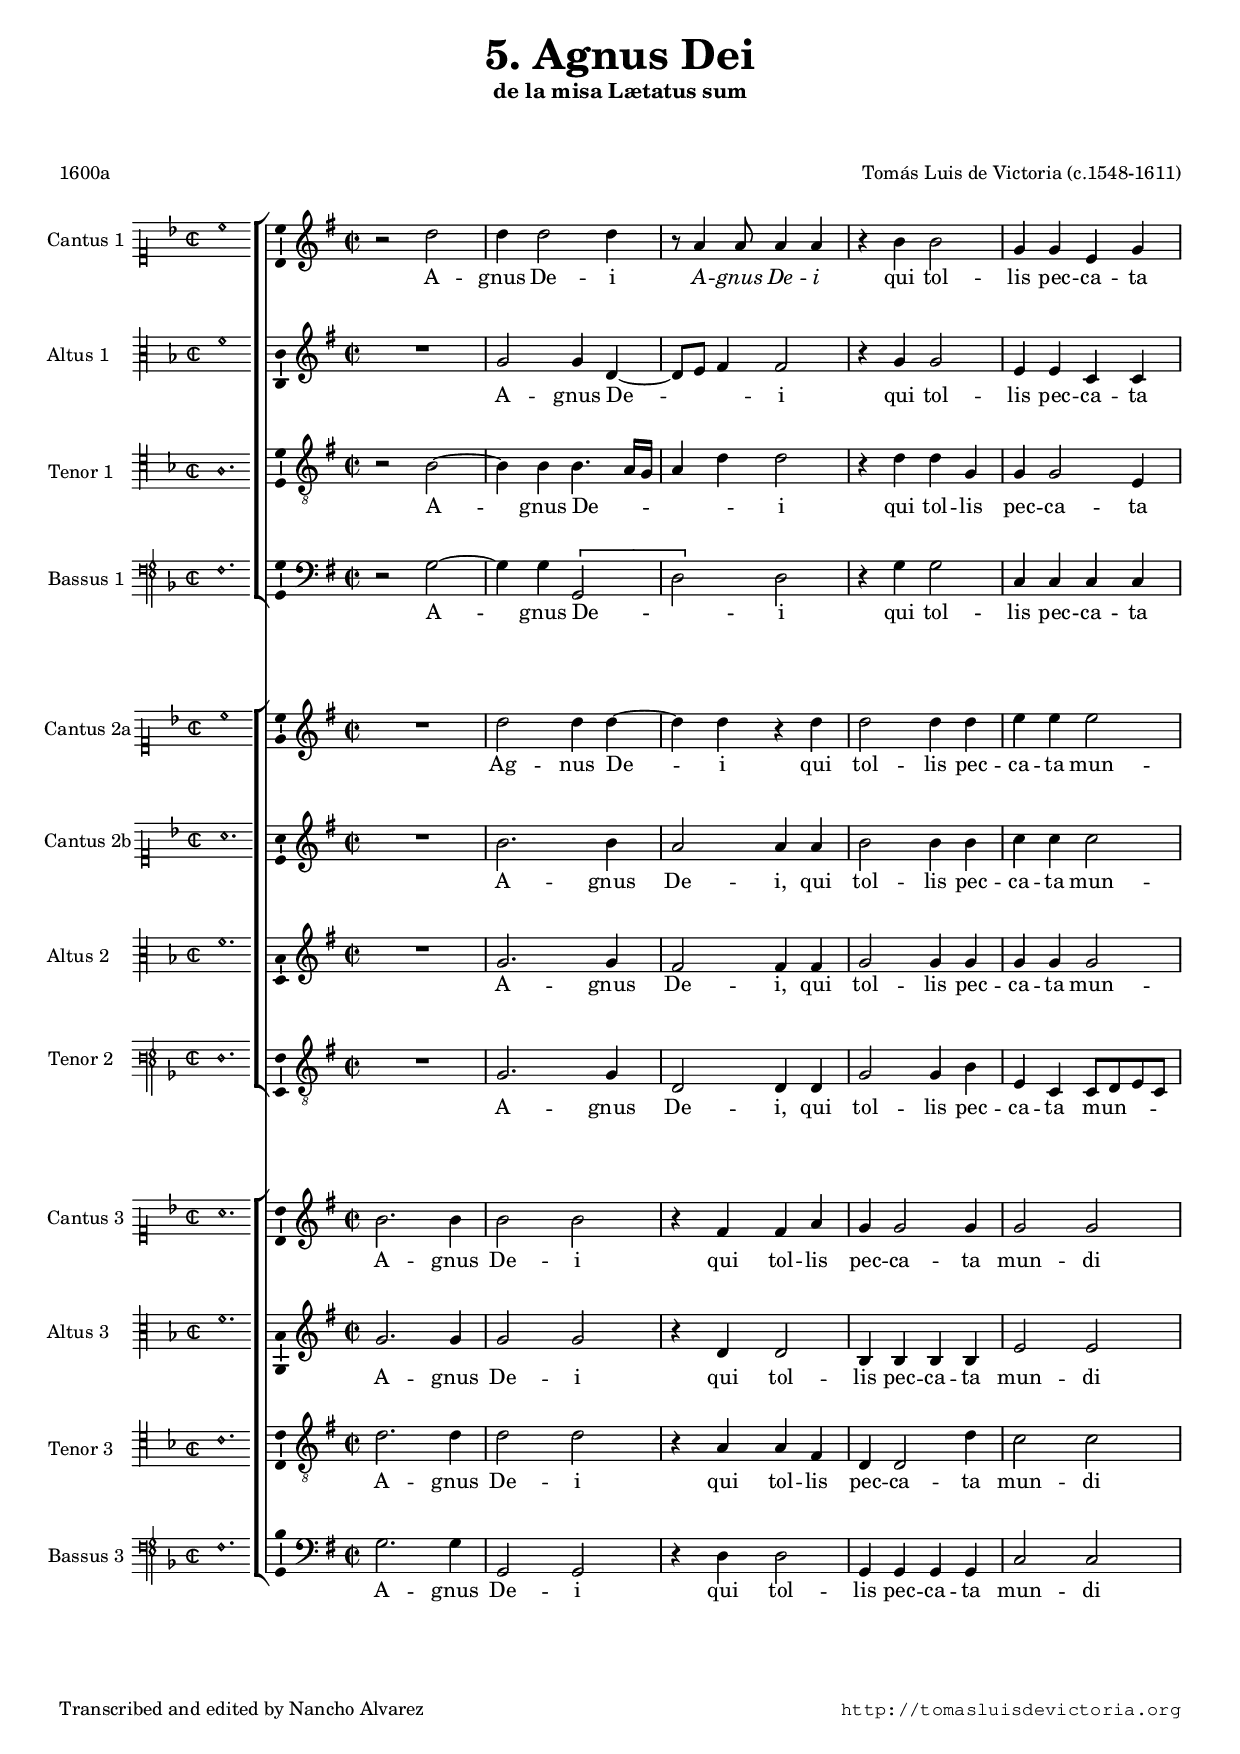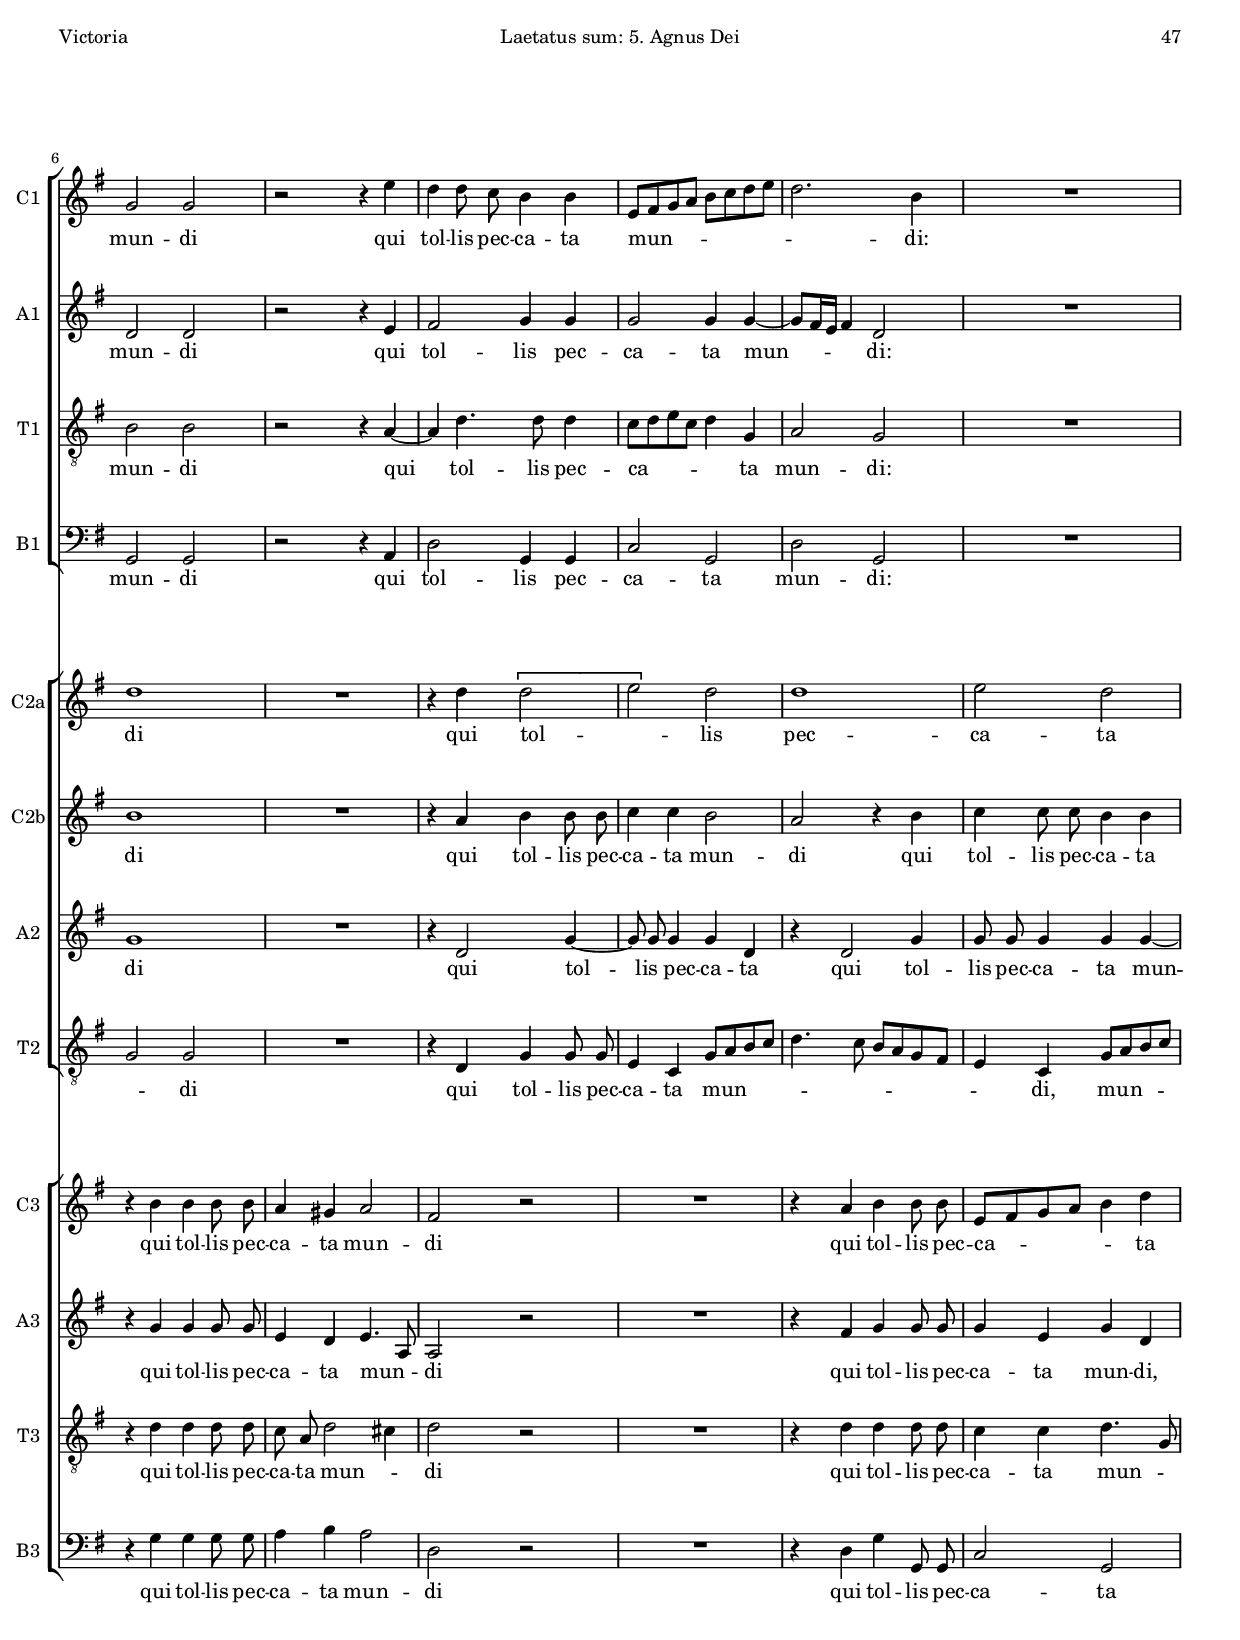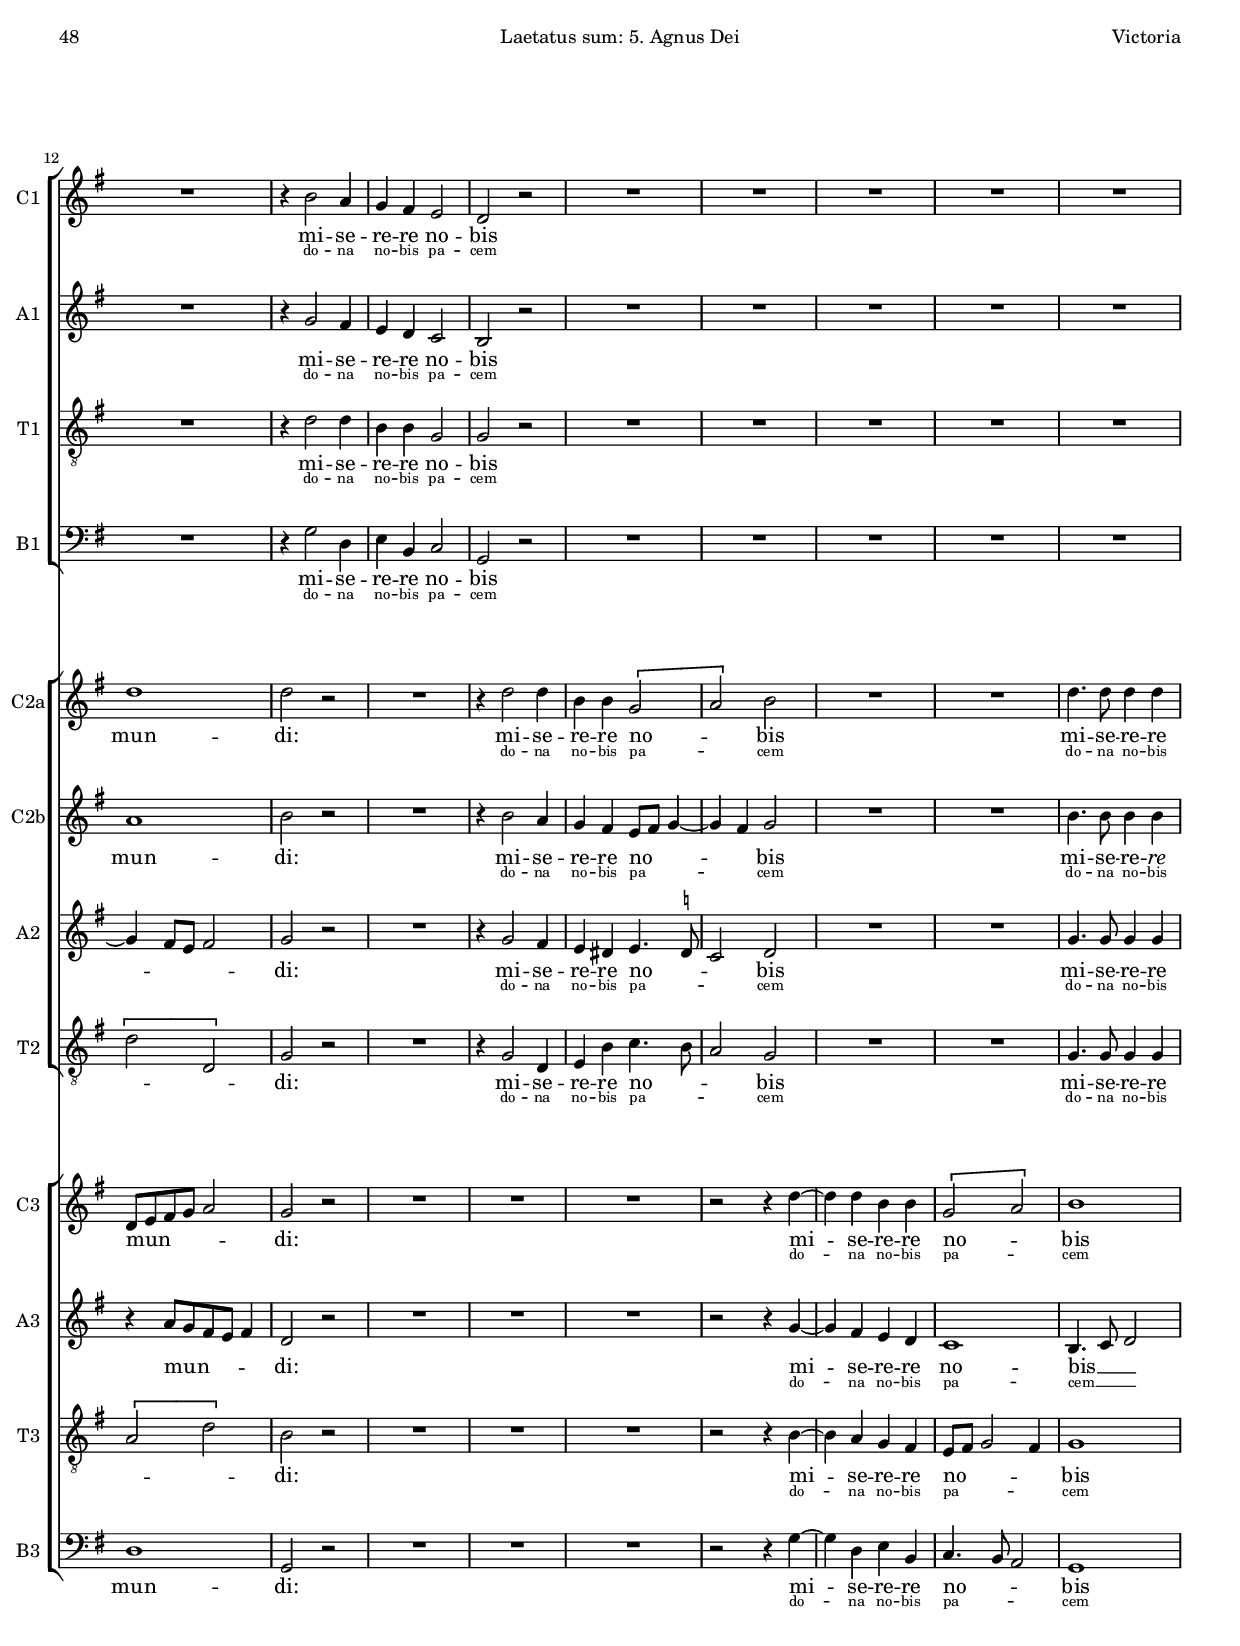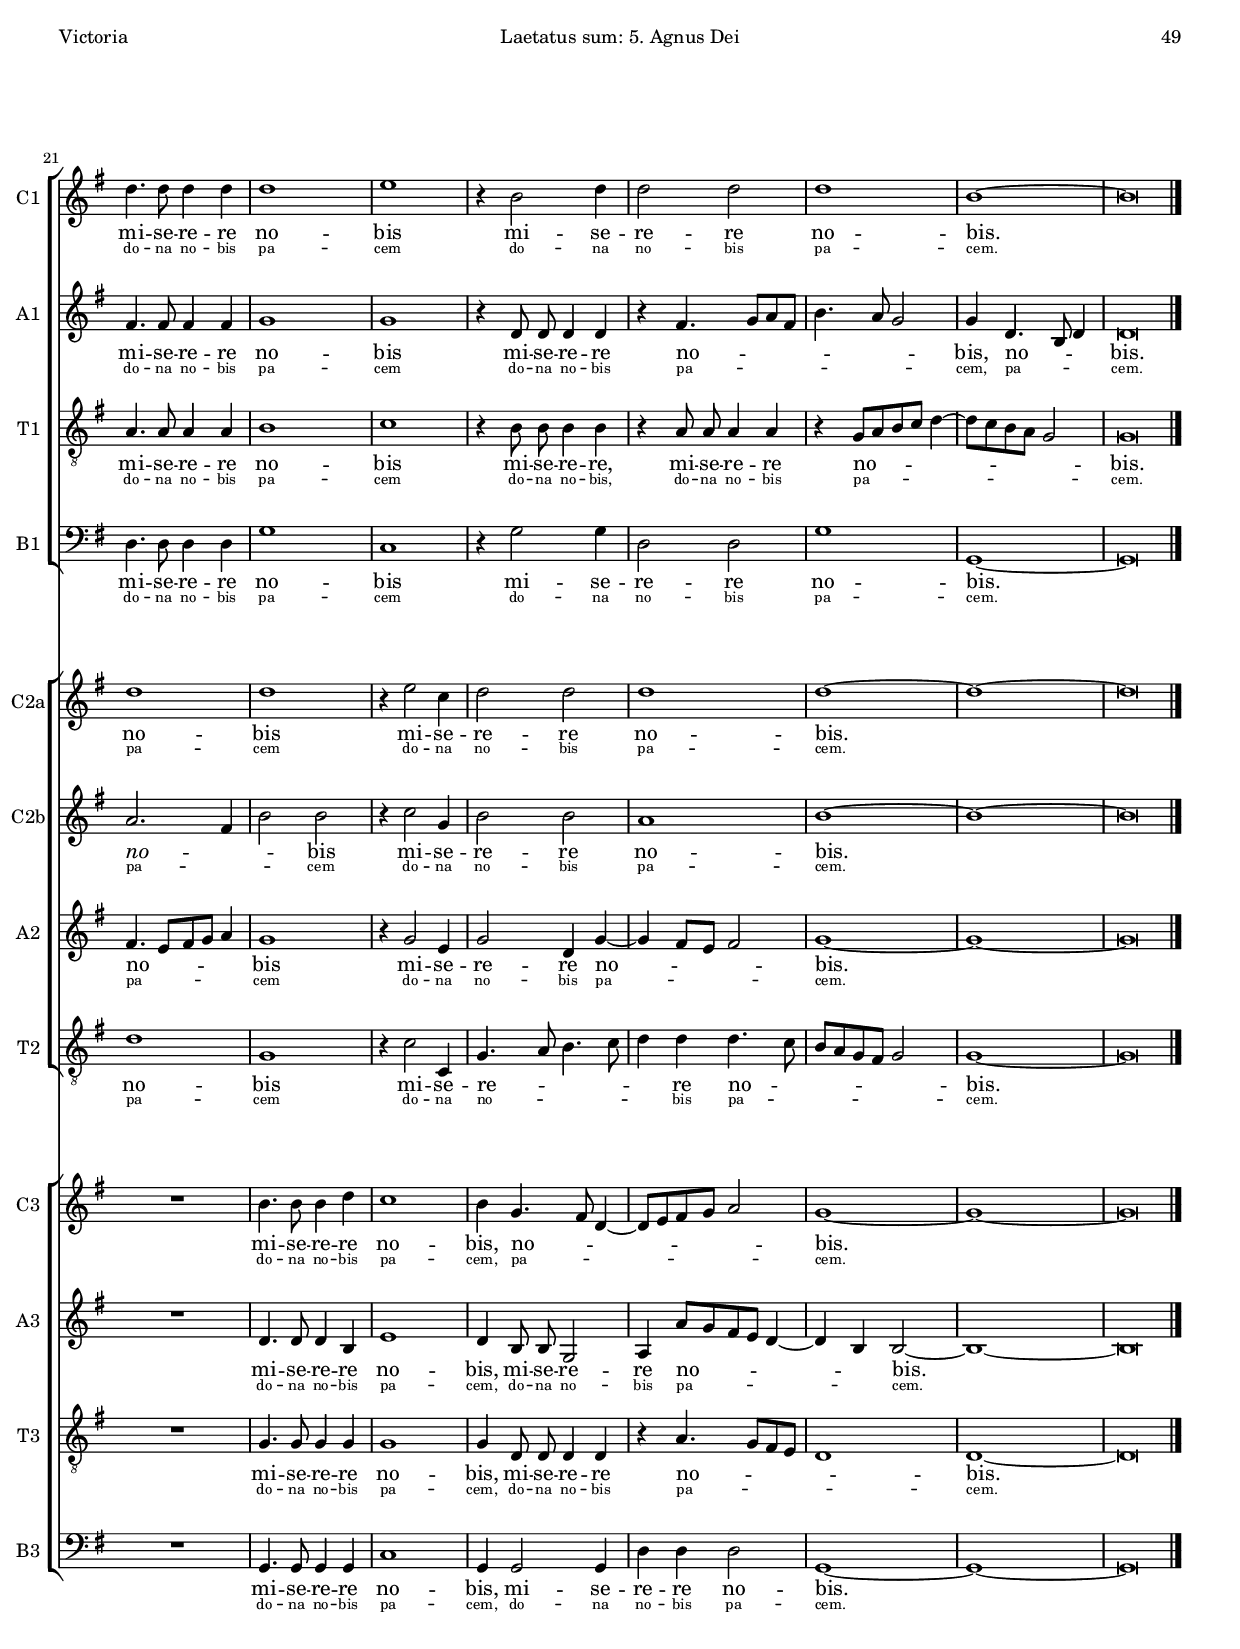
\version "2.18.0"

#(set-default-paper-size "a4")
#(set-global-staff-size 16.3)
#(ly:set-option 'point-and-click #f)
%mobile -s7.0 -i1.5

italicas=\override LyricText.font-shape = #'italic
rectas=\override LyricText.font-shape = #'upright
ss=\once \set suggestAccidentals = ##t
incipitwidth = 20
letrachica=\override LyricText.font-size = #-2
mt=#(define-music-function (parser location offset) (number?) ; move lyric text
      #{ \once \override LyricText.X-offset = -$offset #})

htitle="Laetatus sum: 5. Agnus Dei"
hcomposer="Victoria"


\header {
	title=\markup{\fontsize #3 "5. Agnus Dei"}
	subtitle=\markup{"de la misa Lætatus sum" }
	subsubtitle=\markup{\null \vspace #2 }
        %composer=\markup{\center-column{"Tomás Luis de Victoria" "(c.1548-1611)"}}
	composer=\markup{"Tomás Luis de Victoria (c.1548-1611)"}
        pdfauthor=\composer
	poet="1600a"
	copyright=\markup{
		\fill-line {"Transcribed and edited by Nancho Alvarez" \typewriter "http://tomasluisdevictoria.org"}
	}
%	tagline=""
}



global={\key d \minor \time 2/2 \skip 1*28 \bar "|."
}

cantus={
	R1*4/4 |
	c''2 c''4 c'' ~ |
	c'' c'' r c'' |
	c''2 c''4 c'' |
%5
	d'' d'' d''2 |
	c''1 |
	R1*4/4 |
	r4 c'' \[c''2 |
	d''\] c'' |
%10
	c''1 |
	d''2 c'' |
	c''1 |
	c''2 r |
	R1*4/4 |
%15
	r4 c''2 c''4 |
	a' a' \[f'2 |
	g'\] a' |
	R1*4/4 |
	R1*4/4 |
%20
	c''4. c''8 c''4 c'' |
	c''1 |
	c'' |
	r4 d''2 bes'4 |
	c''2 c'' |
%25
	c''1 |
	c'' ~ |
	c'' ~ |
	c''\breve*1/2
}

altus={
	R1*4/4 |
	a'2. a'4 |
	g'2 g'4 g' |
	a'2 a'4 a' |
%5
	bes' bes' bes'2 |
	a'1 |
	R1*4/4 |
	\set Staff.autoBeaming = ##f
	r4 g' a' a'8 a' |
	bes'4 bes' a'2 |
%10
	g' r4 a' |
	bes' bes'8 bes' a'4 a' |
	g'1 |
	a'2 r |
	R1*4/4 |
	\set Staff.autoBeaming = ##t
%15
	r4 a'2 g'4 |
	f' e' d'8 e' f'4 ~ |
	f' e' f'2 |
	R1*4/4 |
	R1*4/4 |
%20
	a'4. a'8 a'4 a' |
	%\[g'2 e'\] |
	g'2. e'4
	a'2 a' |
	r4 bes'2 f'4 |
	a'2 a' |
%25
	g'1 |
	a' ~ |
	a' ~ |
	a'\breve*1/2
}

tenor={
	R1*4/4 |
	f'2. f'4 |
	e'2 e'4 e' |
	f'2 f'4 f' |
%5
	f' f' f'2 |
	f'1 |
	R1*4/4 |
	r4 c'2 f'4 ~ |
	\set Staff.autoBeaming = ##f
	f'8 f' f'4 f' c' |
%10
	r c'2 f'4 |
	f'8 f' f'4 f' f' ~ |
	\set Staff.autoBeaming = ##t
	f' e'8 d' e'2 |
	f' r |
	R1*4/4 |
%15
	r4 f'2 e'4 |
	d' cis' d'4. \ss c'8 |
	bes2 c' |
	R1*4/4 |
	R1*4/4 |
%20
	f'4. f'8 f'4 f' |
	e'4.  d'8[ e' f'] g'4 |
	f'1 |
	r4 f'2 d'4 |
	f'2 c'4 f' ~ |
%25
	f' e'8 d' e'2 |
	f'1 ~ |
	f' ~ |
	f'\breve*1/2
}

bassus={
	R1*4/4 |
	f2. f4 |
	c2 c4 c |
	f2 f4 a |
%5
	d bes, bes,8 c d bes, |
	f2 f |
	R1*4/4 |
	\set Staff.autoBeaming = ##f
	r4 c f f8 f |
	\set Staff.autoBeaming = ##t
	d4 bes, f8 g a bes |
%10
	c'4. bes8 a g f e |
	d4 bes, f8 g a bes |
	\[c'2 c\] |
	f r |
	R1*4/4 |
%15
	r4 f2 c4 |
	d a bes4. a8 |
	g2 f |
	R1*4/4 |
	R1*4/4 |
%20
	f4. f8 f4 f |
	c'1 |
	f |
	r4 bes2 bes,4 |
	f4. g8 a4. bes8 |
%25
	c'4 c' c'4. bes8 |
	a g f e f2 |
	f1 ~ |
	f\breve*1/2
}

textocantus=\lyricmode{
Ag -- nus De -- _ i
qui tol -- lis pec -- ca -- ta mun -- di
qui tol -- _ lis pec -- ca -- ta mun -- di:
mi -- se -- re -- re no -- _ bis
mi -- se -- re -- re no -- bis
mi -- se -- re -- re no -- bis. _ _ 
}
textobiscantus=\lyricmode{
\letrachica
_ _ _ _ _ _ _ _ _ _ _ _ _ _ _ _ _ _ _ _ _ _
do -- na no -- bis pa -- _ cem
do -- na no -- bis pa -- cem
do -- na no -- bis pa -- cem. _ _ 
}

textoaltus=\lyricmode{
A -- gnus De -- i,
qui tol -- lis pec -- ca -- ta mun -- di
qui tol -- lis pec -- ca -- ta mun -- di
qui tol -- lis pec -- ca -- ta mun -- di:
mi -- se -- re -- re no -- _ _ _ _ bis
mi -- se -- re -- \italicas re no -- _ _ \rectas bis % misere no
mi -- se -- re -- re no -- bis. _ _ 
}
textobisaltus=\lyricmode{
\letrachica
_ _ _ _ _ _ _ _ _ _ _ _ _ _ _ _ _ _ _ _ _ _ _ _ _ _ _ _
do -- na no -- bis pa -- _ _ _ _ cem
do -- na no -- bis pa -- _ _ cem
do -- na no -- bis pa -- cem. _ _ 
}

textotenor=\lyricmode{
A -- gnus De -- i,
qui tol -- lis pec -- ca -- ta mun -- di
qui tol -- _ \mt #1.5 lis \mt #.5 pec -- ca -- ta
qui tol -- lis pec -- ca -- ta \mt #1 mun -- _ _ _ _ di:
mi -- se -- re -- re no -- _ _ bis
mi -- se -- re -- re no -- _ _ _ _ bis
mi -- se -- re -- re no -- _ _ _ _ bis. _ _ 
}
textobistenor=\lyricmode{
\letrachica 
_ _ _ _ _ _ _ _ _ _ _ _ _ _ _ _ _ _ _ _ _ _ _ _ _ _ _ _ _ _ _
do -- na no -- bis pa -- _ _ cem
do -- na no -- bis pa -- _ _ _ _ cem
do -- na no -- bis pa -- _ _ _ _ cem. _ _ 
}

textobassus=\lyricmode{
A -- gnus De -- i,
qui tol -- lis pec -- ca -- ta \mt #.4 mun -- _ _ _ _ di
qui tol -- lis pec -- ca -- ta \mt #.4 mun -- _ _ _ _ _ _ _ _ _ _ di,
\mt #.4 mun -- _ _ _ _ _ di:
mi -- se -- re -- re no -- _ _ bis
mi -- se -- re -- re no -- bis
mi -- se -- re -- _ _ _ _ re
no -- _ _ _ _ _ _ bis. _
}
textobisbassus=\lyricmode{
\letrachica
_ _ _ _ _ _ _ _ _ _ _ _ _ _ _ _ _ _ _ _ _ _ _ _ _ _ _ _ _ _ _ _ _ _ _ _ _ _ _ _ _ 
do -- na no -- bis pa -- _ _ cem
do -- na no -- bis pa -- cem
do -- na no -- _ _ _ _ bis
pa -- _ _ _ _ _ _ cem. _
}


cantusdos={
	r2 c'' |
	c''4 c''2 c''4 |
	r8 g'4 g'8 g'4 g' |
	r a' a'2 |
%5
	f'4 f' d' f' |
	f'2 f' |
	r r4 d'' |
	\set Staff.autoBeaming = ##f
	c'' c''8 bes' a'4 a' |
	\set Staff.autoBeaming = ##t
	d'8 e' f' g' a' bes' c'' d'' |
%10
	c''2. a'4 |
	R1*4/4 |
	R1*4/4 |
	r4 a'2 g'4 |
	f' e' d'2 |
%15
	c' r |
	R1*4/4 |
	R1*4/4 |
	R1*4/4 |
	R1*4/4 |
%20
	R1*4/4 |
	c''4. c''8 c''4 c'' |
	c''1 |
	d'' |
	r4 a'2 c''4 |
%25
	c''2 c'' |
	c''1 |
	a' ~ |
	a'\breve*1/2
}

altusdos={
	R1*4/4 |
	f'2 f'4 c' ~ |
	c'8 d' e'4 e'2 |
	r4 f' f'2 |
%5
	d'4 d' bes bes |
	c'2 c' |
	r r4 d' |
	e'2 f'4 f' |
	f'2 f'4 f' ~ |
%10
	f'8 e'16 d' e'4 c'2 |
	R1*4/4 |
	R1*4/4 |
	r4 f'2 e'4 |
	d' c' bes2 |
%15
	a r |
	R1*4/4 |
	R1*4/4 |
	R1*4/4 |
	R1*4/4 |
%20
	R1*4/4 |
	e'4. e'8 e'4 e' |
	f'1 |
	f' |
	\set Staff.autoBeaming = ##f
	r4 c'8 c' c'4 c' |
	\set Staff.autoBeaming = ##t
%25
	r e'4. f'8 g' e' |
	a'4. g'8 f'2 |
	f'4 c'4. a8 c'4 |
	c'\breve*1/2
}

tenordos={
	r2 a ~ |
	a4 a a4. g16 f |
	g4 c' c'2 |
	r4 c' c' f |
%5
	f f2 d4 |
	a2 a |
	r r4 g ~ |
	g c'4. c'8 c'4 |
	bes8 c' d' bes c'4 f |
%10
	g2 f |
	R1*4/4 |
	R1*4/4 |
	r4 c'2 c'4 |
	a a f2 |
%15
	f r |
	R1*4/4 |
	R1*4/4 |
	R1*4/4 |
	R1*4/4 |
%20
	R1*4/4 |
	g4. g8 g4 g |
	a1 |
	bes |
	\set Staff.autoBeaming = ##f
	r4 a8 a a4 a |
%25
	r g8 g g4 g |
	r  f8[ g a bes] c'4 ~ |
	 c'8[ bes a g] f2 |
	f\breve*1/2
}

bassusdos={
	r2 f ~ |
	f4 f \[f,2 |
	c\] c |
	r4 f f2 |
%5
	bes,4 bes, bes, bes, |
	f,2 f, |
	r r4 g, |
	c2 f,4 f, |
	bes,2 f, |
%10
	c f, |
	R1*4/4 |
	R1*4/4 |
	r4 f2 c4 |
	d a, bes,2 |
%15
	f, r |
	R1*4/4 |
	R1*4/4 |
	R1*4/4 |
	R1*4/4 |
%20
	R1*4/4 |
	c4. c8 c4 c |
	f1 |
	bes, |
	r4 f2 f4 |
%25
	c2 c |
	f1 |
	f, ~ |
	f,\breve*1/2
}

textocantusdos=\lyricmode{
A -- gnus De -- i
\italicas
A -- gnus De -- i
\rectas
qui tol -- lis pec -- ca -- ta 
mun -- di
qui tol -- lis pec -- ca -- ta mun -- _ _ _ _ _ _ _ _ di:
mi -- se -- re -- re no -- bis
mi -- se -- re -- re no -- bis
mi -- se -- re -- re no -- bis. _
}
textobiscantusdos=\lyricmode{
\letrachica
_ _ _ _ _ _ _ _ _ _ _ _ _ _ _ _ _ _ _ _ _ _ _ _ _ _ _ _ _ _ _ _
do -- na no -- bis pa -- cem
do -- na no -- bis pa -- cem
do -- na no -- bis pa -- cem. _
}

textoaltusdos=\lyricmode{
A -- gnus De -- _ _ _ i
qui tol -- lis pec -- ca -- ta mun -- di
qui tol -- lis pec -- ca -- ta mun -- _ _ _ _ di:
mi -- se -- re -- re no -- bis
mi -- se -- re -- re no -- bis
mi -- se -- re -- re no -- _ _ _ _ _ _ bis,
no -- _ _ bis.
}
textobisaltusdos=\lyricmode{
\letrachica
_ _ _ _ _ _ _ _ _ _ _ _ _ _ _ _ _ _ _ _ _ _ _ _ _ _ _
do -- na no -- bis pa -- cem
do -- na no -- bis pa -- cem
do -- na no -- bis pa -- _ _ _ _ _ _ cem,
pa -- _ _ cem.
}

textotenordos=\lyricmode{
A -- _ gnus De -- _ _ _ _ i
qui tol -- lis pec -- ca -- ta mun -- di
qui _ tol -- lis pec -- ca -- _ _ _ _ ta mun -- di:
mi -- se -- re -- re no -- bis
mi -- se -- re -- re no -- bis
mi -- se -- re -- re,
mi -- se -- re -- re no -- _ _ _ _ _ _ _ _ _ bis.
}
textobistenordos=\lyricmode{
\letrachica
_ _ _ _ _ _ _ _ _ _ _ _ _ _ _ _ _ _ _ _ _ _ _ _ _ _ _ _ _ _
do -- na no -- bis pa -- cem
do -- na no -- bis pa -- cem
do -- na no -- bis,
do -- na no -- bis pa -- _ _ _ _ _ _ _ _ _ cem.
}

textobassusdos=\lyricmode{
A -- _ gnus De -- _ i
qui tol -- lis pec -- ca -- ta mun -- di
qui tol -- lis pec -- ca -- ta mun -- di:
mi -- se -- re -- re no -- bis
mi -- se -- re -- re no -- bis
mi -- se -- re -- re no -- bis. _
}
textobisbassusdos=\lyricmode{
\letrachica
_ _ _ _ _ _ _ _ _ _ _ _ _ _ _ _ _ _ _ _ _ _
do -- na no -- bis pa -- cem
do -- na no -- bis pa -- cem
do -- na no -- bis pa -- cem. _
}


cantustres={
	a'2. a'4 |
	a'2 a' |
	r4 e' e' g' |
	f' f'2 f'4 |
%5
	f'2 f' |
	\set Staff.autoBeaming = ##f
	r4 a' a' a'8 a' |
	g'4 fis' g'2 |
	e' r |
	R1*4/4 |
%10
	r4 g' a' a'8 a' |
	\set Staff.autoBeaming = ##t
	d' e' f' g' a'4 c'' |
	c'8 d' e' f' g'2 |
	f' r |
	R1*4/4 |
%15
	R1*4/4 |
	R1*4/4 |
	r2 r4 c'' ~ |
	c'' c'' a' a' |
	\[f'2 g'\] |
%20
	a'1 |
	R1*4/4 |
	a'4. a'8 a'4 c'' |
	bes'1 |
	a'4 f'4. e'8 c'4 ~ |
%25
	c'8 d' e' f' g'2 |
	f'1 ~ |
	f' ~ |
	f'\breve*1/2
}

altustres={
	f'2. f'4 |
	f'2 f' |
	r4 c' c'2 |
	a4 a a a |
%5
	d'2 d' |
	\set Staff.autoBeaming = ##f
	r4 f' f' f'8 f' |
	d'4 c' d'4. g8 |
	g2 r |
	R1*4/4 |
%10
	r4 e' f' f'8 f' |
	\set Staff.autoBeaming = ##t
	f'4 d' f' c' |
	r  g'8[ f' e' d'] e'4 |
	c'2 r |
	R1*4/4 |
%15
	R1*4/4 |
	R1*4/4 |
	r2 r4 f' ~ |
	f' e' d' c' |
	bes1 |
%20
	a4. bes8 c'2 |
	R1*4/4 |
	c'4. c'8 c'4 a |
	d'1 |
	\set Staff.autoBeaming = ##f
	c'4 a8 a f2 |
	\set Staff.autoBeaming = ##t
%25
	g4  g'8[ f' e' d'] c'4 ~ |
	c' a a2 ~ |
	a1 ~ |
	a\breve*1/2 
}

tenortres={
	c'2. c'4 |
	c'2 c' |
	r4 g g e |
	c c2 c'4 |
%5
	bes2 bes |
	\set Staff.autoBeaming = ##f
	r4 c' c' c'8 c' |
	bes g c'2 b4 |
	c'2 r |
	R1*4/4 |
%10
	r4 c' c' c'8 c' |
	bes4 bes c'4. f8 |
	\[g2 c'\] |
	a r |
	\set Staff.autoBeaming = ##t
	R1*4/4 |
%15
	R1*4/4 |
	R1*4/4 |
	r2 r4 a ~ |
	a g f e |
	d8 e f2 e4 |
%20
	f1 |
	R1*4/4 |
	f4. f8 f4 f |
	f1 |
	\set Staff.autoBeaming = ##f
	f4 c8 c c4 c |
	\set Staff.autoBeaming = ##t
%25
	r g4. f8 e d |
	c1 |
	c ~ |
	c\breve*1/2
}

bassustres={
	f2. f4 |
	f,2 f, |
	r4 c c2 |
	f,4 f, f, f, |
%5
	bes,2 bes, |
	\set Staff.autoBeaming = ##f
	r4 f f f8 f |
	g4 a g2 |
	c r |
	R1*4/4 |
%10
	r4 c f f,8 f, |
	bes,2 f, |
	c1 |
	f,2 r |
	R1*4/4 |
%15
	R1*4/4 |
	R1*4/4 |
	r2 r4 f ~ |
	f c d a, |
	bes,4. a,8 g,2 |
%20
	f,1 |
	R1*4/4 |
	f,4. f,8 f,4 f, |
	bes,1 |
	f,4 f,2 f,4 |
%25
	c c c2 |
	f,1 ~ |
	f, ~ |
	f,\breve*1/2
}

textocantustres=\lyricmode{
A -- gnus De -- i
qui tol -- lis pec -- ca -- ta mun -- di
qui tol -- lis pec -- ca -- ta mun -- di
qui tol -- lis \mt #.5 pec -- ca -- _ _ _ _ ta mun -- _ _ _ _ di:
mi -- _ se -- re -- re no -- _ bis
mi -- se -- re -- re no -- bis,
no -- _ _ _ _ _ _ _ bis. _ _ 
}
textobiscantustres=\lyricmode{
\letrachica
_ _ _ _ _ _ _ _ _ _ _ _ _ _ _ _ _ _ _ _ _ _ _ _ _ _ _ _ _ _ _ _ _ _ _ _
do -- _ na no -- bis pa -- _ cem
do -- na no -- bis pa -- cem,
pa -- _ _ _ _ _ _ _ cem. _ _ 
}

textoaltustres=\lyricmode{
A -- gnus De -- i
qui tol -- lis pec -- ca -- ta mun -- di
qui tol -- lis pec -- ca -- ta mun -- _ di
qui tol -- lis \mt #.5 pec -- ca -- ta mun -- di,
mun -- _ _ _ _ di:
mi -- _ se -- re -- re no -- bis __ _ _
mi -- se -- re -- re no -- bis,
mi -- se -- re -- re no -- _ _ _ _ _ _ bis. _ _
}
textobisaltustres=\lyricmode{ 
\letrachica
_ _ _ _ _ _ _ _ _ _ _ _ _ _ _ _ _ _ _ _ _ _ _ _ _ _ _ _ _ _ _ _ _ _ _ 
do -- _ na no -- bis pa -- cem __ _ _
do -- na no -- bis pa -- cem,
do -- na no -- bis pa -- _ _ _ _ _ _ cem. _ _ 
}

textotenortres=\lyricmode{
A -- gnus De -- i
qui tol -- lis pec -- ca -- ta mun -- di
qui tol -- lis pec -- ca -- ta \mt #.5 mun -- _ di
qui tol -- lis \mt #.5 pec -- ca -- ta \mt #.5 mun -- _ _ _ di:
mi -- _ se -- re -- re no -- _ _ _ bis
mi -- se -- re -- re no -- bis,
mi -- se -- re -- re no -- _ _ _ _ bis. _
}
textobistenortres=\lyricmode{
\letrachica
_ _ _ _ _ _ _ _ _ _ _ _ _ _ _ _ _ _ _ _ _ _ _ _ _ _ _ _ _ _ _ _
do -- _ na no -- bis pa -- _ _ _ cem
do -- na no -- bis pa -- cem,
do -- na no -- bis pa -- _ _ _ _ cem. _
}

textobassustres=\lyricmode{
A -- gnus De -- i
qui tol -- lis pec -- ca -- ta mun -- di
qui tol -- lis pec -- ca -- ta mun -- di
qui tol -- lis \mt #.5 pec -- ca -- ta mun -- di:
mi -- _ se -- re -- re no -- _ _ bis
mi -- se -- re -- re no -- bis,
mi -- se -- re -- re no -- bis. _ _ 
}
textobisbassustres=\lyricmode{
\letrachica
_ _ _ _ _ _ _ _ _ _ _ _ _ _ _ _ _ _ _ _ _ _ _ _ _ _ _ _
do -- _ na no -- bis pa -- _ _ cem
do -- na no -- bis pa -- cem,
do -- na no -- bis pa -- cem. _ _ 
}



incipitcantus=\markup{
	\score{
		{ 
		\set Staff.instrumentName="Cantus 2a"
		\override NoteHead.style = #'neomensural
		\override Rest.style = #'neomensural
		\override Staff.TimeSignature.style = #'neomensural
		\cadenzaOn 
		\clef "petrucci-c1"
		\key f \major
		\time 2/2
		c''1
		} 
	\layout {
		\context {\Voice
			\remove Ligature_bracket_engraver
			\consists Mensural_ligature_engraver
		}
		line-width=\incipitwidth
                indent=0
	}
	}
}


incipitaltus=\markup{
	\score{
		{ 
		\set Staff.instrumentName="Cantus 2b"
		\override NoteHead.style = #'neomensural 
		\override Rest.style = #'neomensural
		\override Staff.TimeSignature.style = #'neomensural
		\cadenzaOn 
		\clef "petrucci-c1"
		\key f \major
		\time 2/2
		a'1.
		} 
	\layout {
		\context {\Voice
			\remove Ligature_bracket_engraver
			\consists Mensural_ligature_engraver
		}
		line-width=\incipitwidth
                indent=0
	}
	}
}


incipittenor=\markup{
	\score{
		{ 
		\set Staff.instrumentName="Altus 2    "
		\override NoteHead.style = #'neomensural 
		\override Rest.style = #'neomensural
		\override Staff.TimeSignature.style = #'neomensural
		\cadenzaOn 
		\clef "petrucci-c3"
		\key f \major
		\time 2/2
		f'1.
		} 
	\layout {
		\context {\Voice
			\remove Ligature_bracket_engraver
			\consists Mensural_ligature_engraver
		}
		line-width=\incipitwidth
                indent=0
	}
	}
}


incipitbassus=\markup{
	\score{
		{ 
		\set Staff.instrumentName="Tenor 2   "
		\override NoteHead.style = #'neomensural 
		\override Rest.style = #'neomensural
		\override Staff.TimeSignature.style = #'neomensural
		\cadenzaOn 
		\clef "petrucci-f3"
		\key f \major
		\time 2/2
		f1.
		} 
	\layout {
		\context {\Voice
			\remove Ligature_bracket_engraver
			\consists Mensural_ligature_engraver
		}
		line-width=\incipitwidth
                indent=0
	}
	}
}


incipitcantusdos=\markup{
	\score{
		{ 
		\set Staff.instrumentName="Cantus 1 "
		\override NoteHead.style = #'neomensural
		\override Rest.style = #'neomensural
		\override Staff.TimeSignature.style = #'neomensural
		\cadenzaOn 
		\clef "petrucci-c1"
		\key f \major
		\time 2/2
		c''1
		} 
	\layout {
		\context {\Voice
			\remove Ligature_bracket_engraver
			\consists Mensural_ligature_engraver
		}
		line-width=\incipitwidth
                indent=0
	}
	}
}


incipitaltusdos=\markup{
	\score{
		{ 
		\set Staff.instrumentName="Altus 1    "
		\override NoteHead.style = #'neomensural 
		\override Rest.style = #'neomensural
		\override Staff.TimeSignature.style = #'neomensural
		\cadenzaOn 
		\clef "petrucci-c3"
		\key f \major
		\time 2/2
		f'1
		} 
	\layout {
		\context {\Voice
			\remove Ligature_bracket_engraver
			\consists Mensural_ligature_engraver
		}
		line-width=\incipitwidth
                indent=0
	}
	}
}


incipittenordos=\markup{
	\score{
		{ 
		\set Staff.instrumentName="Tenor 1   "
		\override NoteHead.style = #'neomensural 
		\override Rest.style = #'neomensural
		\override Staff.TimeSignature.style = #'neomensural
		\cadenzaOn 
		\clef "petrucci-c4"
		\key f \major
		\time 2/2
		a1.
		} 
	\layout {
		\context {\Voice
			\remove Ligature_bracket_engraver
			\consists Mensural_ligature_engraver
		}
		line-width=\incipitwidth
                indent=0
	}
	}
}


incipitbassusdos=\markup{
	\score{
		{ 
		\set Staff.instrumentName="Bassus 1 "
		\override NoteHead.style = #'neomensural 
		\override Rest.style = #'neomensural
		\override Staff.TimeSignature.style = #'neomensural
		\cadenzaOn 
		\clef "petrucci-f4"
		\key f \major
		\time 2/2
		f1.
		} 
	\layout {
		\context {\Voice
			\remove Ligature_bracket_engraver
			\consists Mensural_ligature_engraver
		}
		line-width=\incipitwidth
                indent=0
	}
	}
}


incipitcantustres=\markup{
	\score{
		{ 
		\set Staff.instrumentName="Cantus 3 "
		\override NoteHead.style = #'neomensural
		\override Rest.style = #'neomensural
		\override Staff.TimeSignature.style = #'neomensural
		\cadenzaOn 
		\clef "petrucci-c1"
		\key f \major
		\time 2/2
		a'1.
		} 
	\layout {
		\context {\Voice
			\remove Ligature_bracket_engraver
			\consists Mensural_ligature_engraver
		}
		line-width=\incipitwidth
                indent=0
	}
	}
}


incipitaltustres=\markup{
	\score{
		{ 
		\set Staff.instrumentName="Altus 3    "
		\override NoteHead.style = #'neomensural 
		\override Rest.style = #'neomensural
		\override Staff.TimeSignature.style = #'neomensural
		\cadenzaOn 
		\clef "petrucci-c3"
		\key f \major
		\time 2/2
		f'1.
		} 
	\layout {
		\context {\Voice
			\remove Ligature_bracket_engraver
			\consists Mensural_ligature_engraver
		}
		line-width=\incipitwidth
                indent=0
	}
	}
}


incipittenortres=\markup{
	\score{
		{ 
		\set Staff.instrumentName="Tenor 3   "
		\override NoteHead.style = #'neomensural 
		\override Rest.style = #'neomensural
		\override Staff.TimeSignature.style = #'neomensural
		\cadenzaOn 
		\clef "petrucci-c4"
		\key f \major
		\time 2/2
		c'1.
		} 
	\layout {
		\context {\Voice
			\remove Ligature_bracket_engraver
			\consists Mensural_ligature_engraver
		}
		line-width=\incipitwidth
                indent=0
	}
	}
}


incipitbassustres=\markup{
	\score{
		{ 
		\set Staff.instrumentName="Bassus 3 "
		\override NoteHead.style = #'neomensural 
		\override Rest.style = #'neomensural
		\override Staff.TimeSignature.style = #'neomensural
		\cadenzaOn 
		\clef "petrucci-f4"
		\key f \major
		\time 2/2
		f1.
		} 
	\layout {
		\context {\Voice
			\remove Ligature_bracket_engraver
			\consists Mensural_ligature_engraver
		}
		line-width=\incipitwidth
                indent=0
	}
	}
}





\score {\transpose f g {
	<<
	

\new ChoirStaff<< %coro1

	\new Staff <<\global
	\new Voice="v5" {
		\set Staff.shortInstrumentName = "C1 "
		\set Staff.instrumentName=\incipitcantusdos
		\clef "treble"
		\cantusdos }
	\new Lyrics \lyricsto "v5" {\textocantusdos }
	\new Lyrics \lyricsto "v5" {\textobiscantusdos }
	>>

	
	\new Staff << \global
	\new Voice="v6" {
		\set Staff.shortInstrumentName = "A1 "
		\set Staff.instrumentName=\incipitaltusdos
		\clef "treble" 
		\altusdos}
	\new Lyrics \lyricsto "v6" {\textoaltusdos }
	\new Lyrics \lyricsto "v6" {\textobisaltusdos }
	>>

	
	\new Staff <<\global
	\new Voice="v7" {
		\set Staff.shortInstrumentName = "T1 "
		\set Staff.instrumentName=\incipittenordos
		\clef "G_8"
		\tenordos }
	\new Lyrics \lyricsto "v7" {\textotenordos }
	\new Lyrics \lyricsto "v7" {\textobistenordos }
	>>
	

	\new Staff <<\global
	\new Voice="v8" {
		\set Staff.shortInstrumentName = "B1 "
		\set Staff.instrumentName=\incipitbassusdos
		\clef "bass" 
		\bassusdos }
	\new Lyrics \lyricsto "v8" {\textobassusdos}
	\new Lyrics \lyricsto "v8" {\textobisbassusdos}
	>>
>>
\new ChoirStaff<< %coro 2

	\new Staff <<\global
	\new Voice="v1" {
		\set Staff.instrumentName=\incipitcantus
		\set Staff.shortInstrumentName = "C2a"
		\clef "treble"
		\cantus }
	\new Lyrics \lyricsto "v1" {\textocantus }
	\new Lyrics \lyricsto "v1" {\textobiscantus }
	>>

	
	\new Staff << \global
	\new Voice="v2" {
		\set Staff.instrumentName=\incipitaltus
		\set Staff.shortInstrumentName = "C2b"
		\clef "treble" 
		\altus}
	\new Lyrics \lyricsto "v2" {\textoaltus }
	\new Lyrics \lyricsto "v2" {\textobisaltus }
	>>

	
	\new Staff <<\global
	\new Voice="v3" {
		\set Staff.instrumentName=\incipittenor
		\set Staff.shortInstrumentName = "A2 "
		\clef "treble"
		\tenor }
	\new Lyrics \lyricsto "v3" {\textotenor }
	\new Lyrics \lyricsto "v3" {\textobistenor }
	>>
	

	\new Staff <<\global
	\new Voice="v4" {
		\set Staff.shortInstrumentName = "T2 "
		\set Staff.instrumentName=\incipitbassus
		\clef "G_8" 
		\bassus }
	\new Lyrics \lyricsto "v4" {\textobassus}
	\new Lyrics \lyricsto "v4" {\textobisbassus}
	>>
>>

\new ChoirStaff<< %coro3

	\new Staff <<\global
	\new Voice="v9" {
		\set Staff.shortInstrumentName = "C3 "
		\set Staff.instrumentName=\incipitcantustres
		\clef "treble"
		\cantustres }
	\new Lyrics \lyricsto "v9" {\textocantustres }
	\new Lyrics \lyricsto "v9" {\textobiscantustres }
	>>

	
	\new Staff << \global
	\new Voice="v10" {
		\set Staff.shortInstrumentName = "A3 "
		\set Staff.instrumentName=\incipitaltustres
		\clef "treble" 
		\altustres}
	\new Lyrics \lyricsto "v10" {\textoaltustres }
	\new Lyrics \lyricsto "v10" {\textobisaltustres }
	>>

	
	\new Staff <<\global
	\new Voice="v11" {
		\set Staff.shortInstrumentName = "T3 "
		\set Staff.instrumentName=\incipittenortres
		\clef "G_8"
		\tenortres }
	\new Lyrics \lyricsto "v11" {\textotenortres }
	\new Lyrics \lyricsto "v11" {\textobistenortres }
	>>
	

	\new Staff <<\global
	\new Voice="v12" {
		\set Staff.shortInstrumentName = "B3 "
		\set Staff.instrumentName=\incipitbassustres
		\clef "bass" 
		\bassustres }
	\new Lyrics \lyricsto "v12" {\textobassustres}
	\new Lyrics \lyricsto "v12" {\textobisbassustres}
	>>
>>


>>

}%transpose

\layout{ 
	\context {\Lyrics 
		\override VerticalAxisGroup.staff-affinity = #UP
		\override VerticalAxisGroup.nonstaff-relatedstaff-spacing =
			#'((basic-distance . 0) (minimum-distance . 0) (padding . .4))
		\override VerticalAxisGroup.nonstaff-nonstaff-spacing =
			#'((basic-distance . 0) (minimum-distance . 0) (padding . .3))
                \override LyricText.font-size = #1.2
		\override LyricHyphen.minimum-distance = #0.5
	}
	\context {\Score 
		tempoHideNote = ##t
		\override BarNumber.padding = #2 
	}
	\context {\Voice 
		melismaBusyProperties = #'()
		%autoBeaming = ##f
	}
        \context {\ChoirStaff 
                  \override StaffGrouper.staffgroup-staff-spacing =
                        #'((basic-distance . 15) (minimum-distance . 0) (padding . 1))
                  \override StaffGrouper.staff-staff-spacing =
                        #'((basic-distance . 11) (minimum-distance . 0) (padding . 1))
        }
	\context {\Staff 
                %\RemoveEmptyStaves
                %\override VerticalAxisGroup.remove-first = ##t
		\consists Ambitus_engraver 
		\override LigatureBracket.padding = #1
	}
}

%\midi { \mtempo }

}


\paper{
	evenHeaderMarkup=\markup  \fill-line { \fromproperty #'page:page-number-string \htitle \hcomposer }
	oddHeaderMarkup= \markup  \fill-line { \on-the-fly #not-first-page \hcomposer \on-the-fly #not-first-page \htitle \on-the-fly #not-first-page \fromproperty #'page:page-number-string }
	%system-count=20
	%page-count = 8
	ragged-last-bottom = ##f
	indent=3.5\cm
	system-system-spacing =
	#'((basic-distance . 20) (minimum-distance . 0) (padding . 5))
	top-system-spacing = % header
	#'((basic-distance . 16) (minimum-distance . 0) (padding . 0))
	last-bottom-spacing = % footer
	#'((basic-distance . 16) (minimum-distance . 0) (padding . 0))
	markup-system-spacing.basic-distance = #18


first-page-number=46
oddHeaderMarkup=\markup \fill-line {\hcomposer \htitle \fromproperty #'page:page-number-string }
evenHeaderMarkup=\markup \fill-line {\on-the-fly #not-first-page \fromproperty #'page:page-number-string \on-the-fly #not-first-page \htitle \on-the-fly #not-first-page \hcomposer }
}